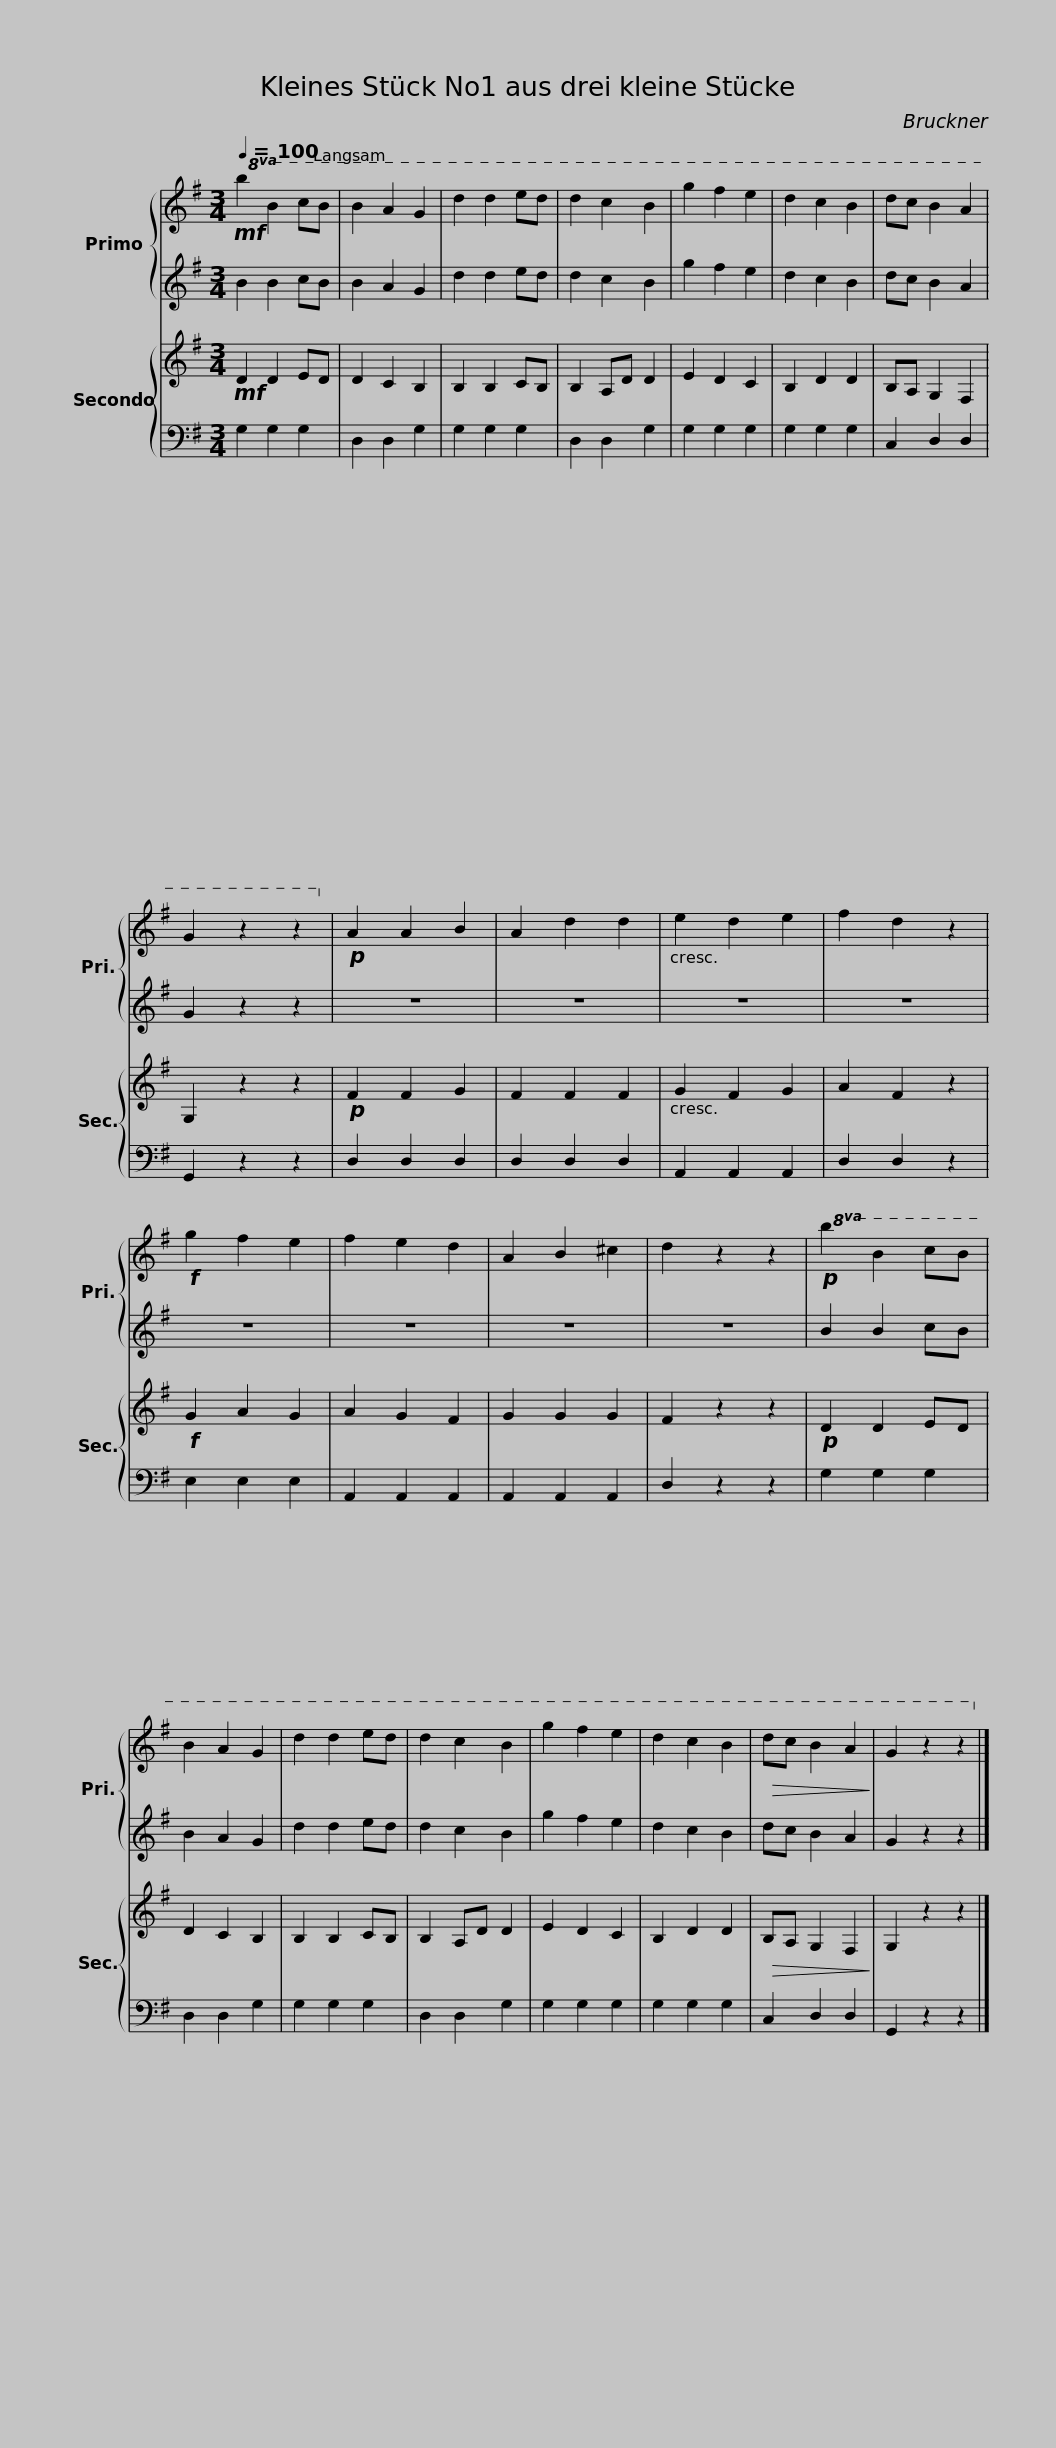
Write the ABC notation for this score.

X:1
%%score { 1 | 2 } { 3 | 4 }
L:1/8
Q:1/4=100
M:3/4
I:linebreak $
K:G
V:1 treble
V:2 treble
V:3 treble
V:4 bass
V:1
!mf!!8va(! b2 b2 c'b | b2 a2 g2 | d'2 d'2 e'd' | d'2 c'2 b2 | g'2 f'2 e'2 | %5
 d'2 c'2 b2 | d'c' b2 a2 | g2 z2 z2!8va)! |!p! A2 A2 B2 |$ A2 d2 d2 | %10
 e2 d2 e2 | f2 d2 z2 |!f! g2 f2 e2 | f2 e2 d2 | A2 B2 ^c2 | %15
 d2 z2 z2 |!p!!8va(! b2 b2 c'b | b2 a2 g2 | d'2 d'2 e'd' |$ d'2 c'2 b2 | %20
 g'2 f'2 e'2 | d'2 c'2 b2 |!>(! d'c' b2 a2!>)! | g2 z2 z2!8va)! |] %24
V:2
 B2 B2 cB | B2 A2 G2 | d2 d2 ed | d2 c2 B2 | g2 f2 e2 | %5
 d2 c2 B2 | dc B2 A2 | G2 z2 z2 | z6 |$ z6 | %10
 z6 | z6 | z6 | z6 | z6 | %15
 z6 | B2 B2 cB | B2 A2 G2 | d2 d2 ed |$ d2 c2 B2 | %20
 g2 f2 e2 | d2 c2 B2 | dc B2 A2 | G2 z2 z2 |] %24
V:3
!mf! D2 D2 ED | D2 C2 B,2 | B,2 B,2 CB, | B,2 A,D D2 | E2 D2 C2 | %5
 B,2 D2 D2 | B,A, G,2 F,2 | G,2 z2 z2 |!p! F2 F2 G2 |$ F2 F2 F2 | %10
 G2 F2 G2 | A2 F2 z2 |!f! G2 A2 G2 | A2 G2 F2 | G2 G2 G2 | %15
 F2 z2 z2 |!p! D2 D2 ED | D2 C2 B,2 | B,2 B,2 CB, |$ B,2 A,D D2 | %20
 E2 D2 C2 | B,2 D2 D2 |!>(! B,A, G,2 F,2!>)! | G,2 z2 z2 |] %24
V:4
 G,2 G,2 G,2 | D,2 D,2 G,2 | G,2 G,2 G,2 | D,2 D,2 G,2 | G,2 G,2 G,2 | %5
 G,2 G,2 G,2 | C,2 D,2 D,2 | G,,2 z2 z2 | D,2 D,2 D,2 |$ D,2 D,2 D,2 | %10
 A,,2 A,,2 A,,2 | D,2 D,2 z2 | E,2 E,2 E,2 | A,,2 A,,2 A,,2 | A,,2 A,,2 A,,2 | %15
 D,2 z2 z2 | G,2 G,2 G,2 | D,2 D,2 G,2 | G,2 G,2 G,2 |$ D,2 D,2 G,2 | %20
 G,2 G,2 G,2 | G,2 G,2 G,2 | C,2 D,2 D,2 | G,,2 z2 z2 |] %24
